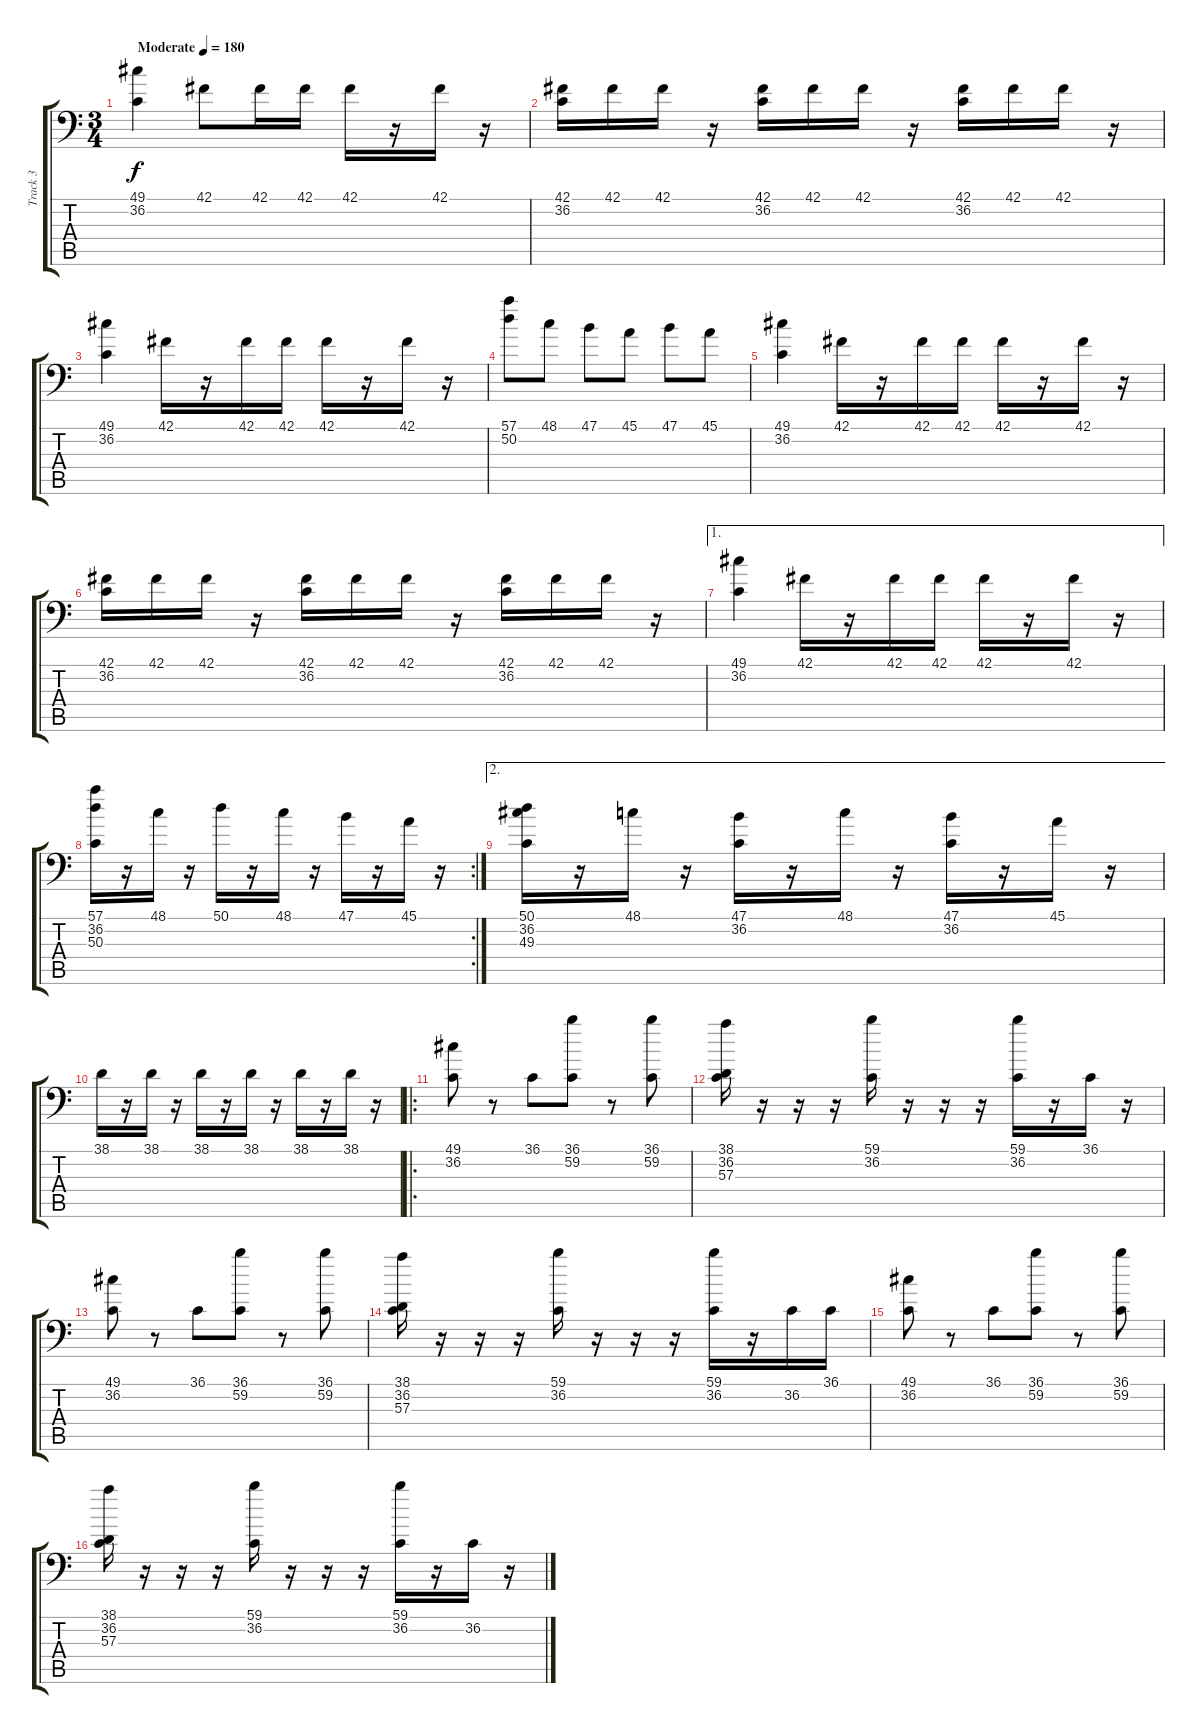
\track ("Track 3" "Track 3") {instrument acousticgrandpiano}
\staff {score tabs}
\tuning (C-1 C-1 C-1 C-1 C-1 C-1) {hide}
\ts (3 4)
\tempo (180 "Moderate")
\clef f4
\ks c
(49.1 36.2).4{dy f instrument acousticgrandpiano} 42.1.8 42.1.16 42.1.16 42.1.16 r.16 42.1.16 r.16 |
(42.1 36.2).16 42.1.16 42.1.16 r.16 (42.1 36.2).16 42.1.16 42.1.16 r.16 (42.1 36.2).16 42.1.16 42.1.16 r.16 |
(49.1 36.2).4 42.1.16 r.16 42.1.16 42.1.16 42.1.16 r.16 42.1.16 r.16 |
(57.1 50.2).8 48.1.8 47.1.8 45.1.8 47.1.8 45.1.8 |
(49.1 36.2).4 42.1.16 r.16 42.1.16 42.1.16 42.1.16 r.16 42.1.16 r.16 |
(42.1 36.2).16 42.1.16 42.1.16 r.16 (42.1 36.2).16 42.1.16 42.1.16 r.16 (42.1 36.2).16 42.1.16 42.1.16 r.16 |
\ae 1
(49.1 36.2).4 42.1.16 r.16 42.1.16 42.1.16 42.1.16 r.16 42.1.16 r.16 |
\rc 2
(57.1 36.2 50.3).16 r.16 48.1.16 r.16 50.1.16 r.16 48.1.16 r.16 47.1.16 r.16 45.1.16 r.16 |
\ae 2
(50.1 36.2 49.3).16 r.16 48.1.16 r.16 (47.1 36.2).16 r.16 48.1.16 r.16 (47.1 36.2).16 r.16 45.1.16 r.16 |
38.1.16 r.16 38.1.16 r.16 38.1.16 r.16 38.1.16 r.16 38.1.16 r.16 38.1.16 r.16 |
\ro
(49.1 36.2).8 r.8 36.1.8 (36.1 59.2).8 r.8 (36.1 59.2).8 |
(38.1 36.2 57.3).16 r.16 r.16 r.16 (59.1 36.2).16 r.16 r.16 r.16 (59.1 36.2).16 r.16 36.1.16 r.16 |
(49.1 36.2).8 r.8 36.1.8 (36.1 59.2).8 r.8 (36.1 59.2).8 |
(38.1 36.2 57.3).16 r.16 r.16 r.16 (59.1 36.2).16 r.16 r.16 r.16 (59.1 36.2).16 r.16 36.2.16 36.1.16 |
(49.1 36.2).8 r.8 36.1.8 (36.1 59.2).8 r.8 (36.1 59.2).8 |
(38.1 36.2 57.3).16 r.16 r.16 r.16 (59.1 36.2).16 r.16 r.16 r.16 (59.1 36.2).16 r.16 36.2.16 r.16
